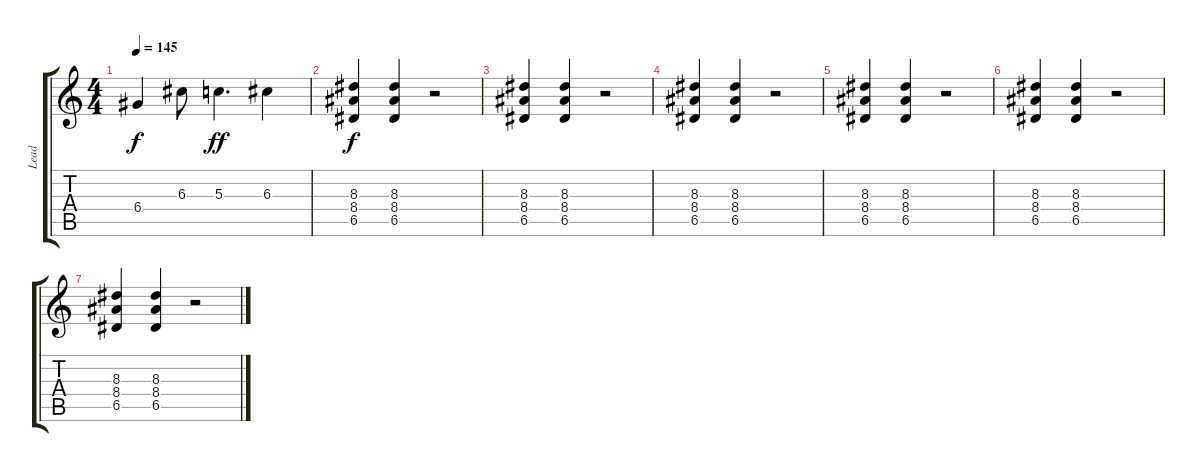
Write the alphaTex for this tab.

\track ("Lead" "Lead") {instrument distortionguitar}
\staff {score tabs}
\tuning (E4 B3 G3 D3 A2 E2) {hide}
\ts (4 4)
\tempo 145
\clef g2
\ks c
6.4{t}.4{dy f} 6.3.8 5.3.4{d dy ff} 6.3.4 |
(8.3 8.4 6.5).4{dy f} (8.3 8.4 6.5).4 r.2 |
(8.3 8.4 6.5).4 (8.3 8.4 6.5).4 r.2 |
(8.3 8.4 6.5).4 (8.3 8.4 6.5).4 r.2 |
(8.3 8.4 6.5).4 (8.3 8.4 6.5).4 r.2 |
(8.3 8.4 6.5).4 (8.3 8.4 6.5).4 r.2 |
(8.3 8.4 6.5).4 (8.3 8.4 6.5).4 r.2
